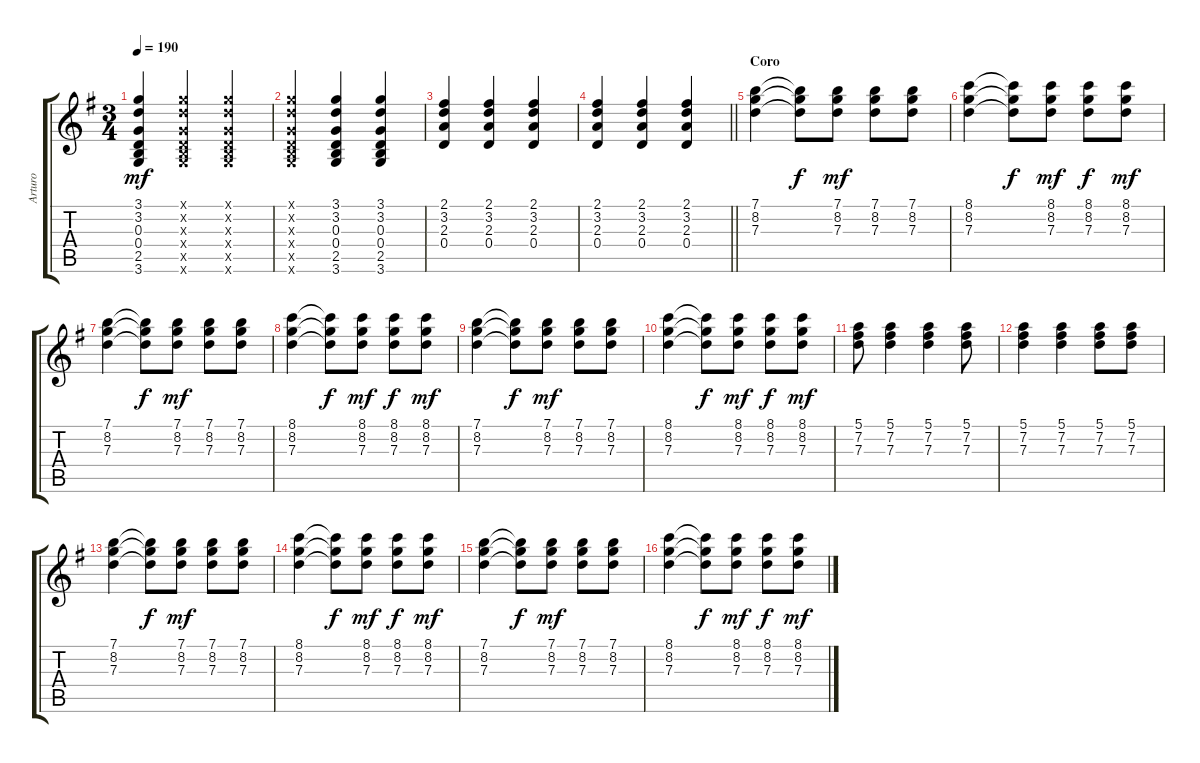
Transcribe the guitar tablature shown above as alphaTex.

\track ("Arturo" "Arturo") {instrument acousticguitarsteel}
\staff {score tabs}
\tuning (E4 B3 G3 D3 A2 E2) {hide}
\ts (3 4)
\tempo 190
\clef g2
\ks g
(3.1 3.2 0.3 0.4 2.5 3.6).4{dy mf} (3.1{x} 3.2{x} 0.3{x} 0.4{x} 2.5{x} 3.6{x}).4 (3.1{x} 3.2{x} 0.3{x} 0.4{x} 2.5{x} 3.6{x}).4 |
(3.1{x} 3.2{x} 0.3{x} 0.4{x} 2.5{x} 3.6{x}).4 (3.1 3.2 0.3 0.4 2.5 3.6).4 (3.1 3.2 0.3 0.4 2.5 3.6).4 |
(2.1 3.2 2.3 0.4).4 (2.1 3.2 2.3 0.4).4 (2.1 3.2 2.3 0.4).4 |
\barLineRight lightlight
(2.1 3.2 2.3 0.4).4 (2.1 3.2 2.3 0.4).4 (2.1 3.2 2.3 0.4).4 |
\section ("" "Coro")
(7.1 8.2 7.3).4 (7.1{t} 8.2{t} 7.3{t}).8{dy f} (7.1 8.2 7.3).8{dy mf} (7.1 8.2 7.3).8 (7.1 8.2 7.3).8 |
(8.1 8.2 7.3).4 (8.1{t} 8.2{t} 7.3{t}).8{dy f} (8.1 8.2 7.3).8{dy mf} (8.1 8.2 7.3).8{dy f} (8.1 8.2 7.3).8{dy mf} |
(7.1 8.2 7.3).4 (7.1{t} 8.2{t} 7.3{t}).8{dy f} (7.1 8.2 7.3).8{dy mf} (7.1 8.2 7.3).8 (7.1 8.2 7.3).8 |
(8.1 8.2 7.3).4 (8.1{t} 8.2{t} 7.3{t}).8{dy f} (8.1 8.2 7.3).8{dy mf} (8.1 8.2 7.3).8{dy f} (8.1 8.2 7.3).8{dy mf} |
(7.1 8.2 7.3).4 (7.1{t} 8.2{t} 7.3{t}).8{dy f} (7.1 8.2 7.3).8{dy mf} (7.1 8.2 7.3).8 (7.1 8.2 7.3).8 |
(8.1 8.2 7.3).4 (8.1{t} 8.2{t} 7.3{t}).8{dy f} (8.1 8.2 7.3).8{dy mf} (8.1 8.2 7.3).8{dy f} (8.1 8.2 7.3).8{dy mf} |
(5.1 7.2 7.3).8 (5.1 7.2 7.3).4 (5.1 7.2 7.3).4 (5.1 7.2 7.3).8 |
(5.1 7.2 7.3).4 (5.1 7.2 7.3).4 (5.1 7.2 7.3).8 (5.1 7.2 7.3).8 |
(7.1 8.2 7.3).4 (7.1{t} 8.2{t} 7.3{t}).8{dy f} (7.1 8.2 7.3).8{dy mf} (7.1 8.2 7.3).8 (7.1 8.2 7.3).8 |
(8.1 8.2 7.3).4 (8.1{t} 8.2{t} 7.3{t}).8{dy f} (8.1 8.2 7.3).8{dy mf} (8.1 8.2 7.3).8{dy f} (8.1 8.2 7.3).8{dy mf} |
(7.1 8.2 7.3).4 (7.1{t} 8.2{t} 7.3{t}).8{dy f} (7.1 8.2 7.3).8{dy mf} (7.1 8.2 7.3).8 (7.1 8.2 7.3).8 |
(8.1 8.2 7.3).4 (8.1{t} 8.2{t} 7.3{t}).8{dy f} (8.1 8.2 7.3).8{dy mf} (8.1 8.2 7.3).8{dy f} (8.1 8.2 7.3).8{dy mf}
